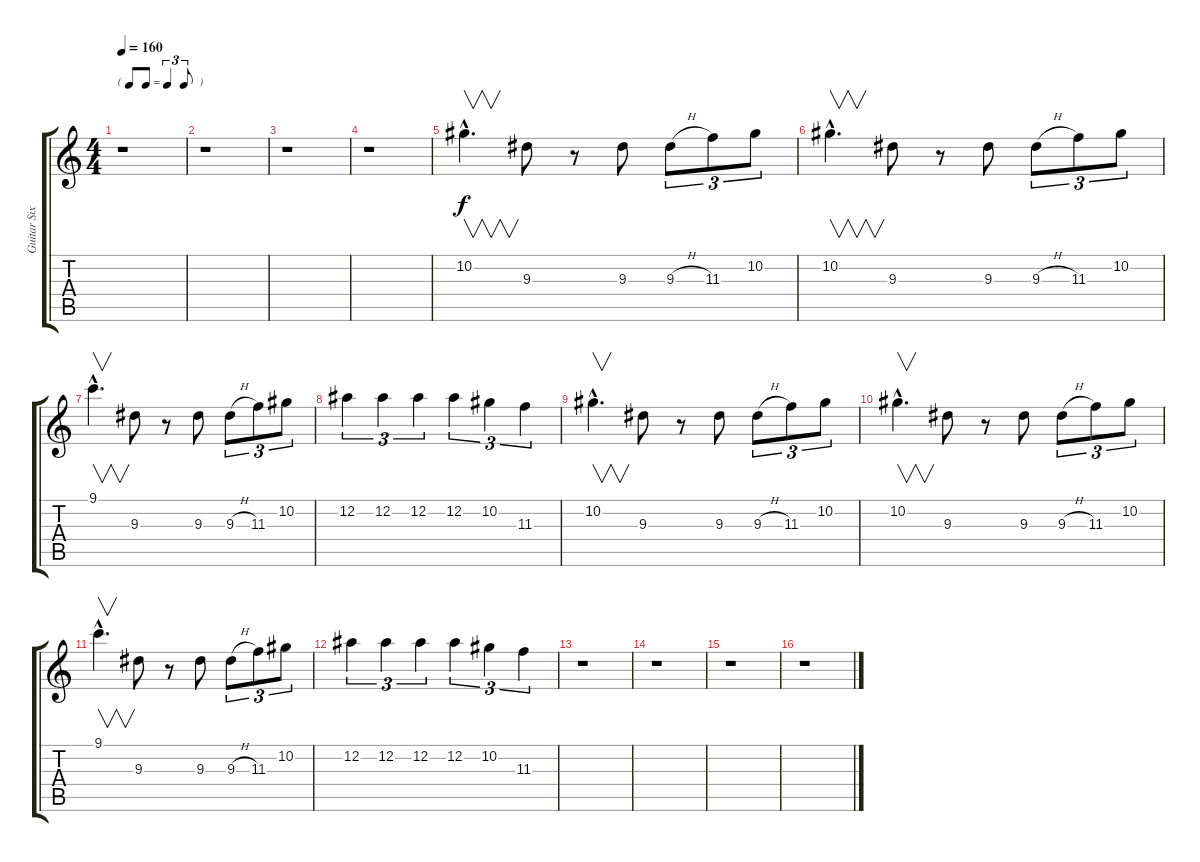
\track ("Guitar Six" "Guitar Six") {instrument distortionguitar}
\staff {score tabs}
\tuning (Eb4 Bb3 Gb3 Db3 Ab2 Eb2) {hide}
\ts (4 4)
\tf triplet8th
\tempo 160
\clef g2
\ks c
r.1{dy f} |
r.1 |
r.1 |
r.1 |
10.2{hac}.4{v d} 9.3.8 r.8 9.3.8 9.3{h}.8{tu (3 2)} 11.3.8{tu (3 2)} 10.2.8{tu (3 2)} |
10.2{hac}.4{v d} 9.3.8 r.8 9.3.8 9.3{h}.8{tu (3 2)} 11.3.8{tu (3 2)} 10.2.8{tu (3 2)} |
9.1{hac}.4{v d} 9.3.8 r.8 9.3.8 9.3{h}.8{tu (3 2)} 11.3.8{tu (3 2)} 10.2.8{tu (3 2)} |
12.2.4{tu (3 2)} 12.2.4{tu (3 2)} 12.2.4{tu (3 2)} 12.2.4{tu (3 2)} 10.2.4{tu (3 2)} 11.3.4{tu (3 2)} |
10.2{hac}.4{v d volume 8} 9.3.8 r.8 9.3.8 9.3{h}.8{tu (3 2)} 11.3.8{tu (3 2)} 10.2.8{tu (3 2)} |
10.2{hac}.4{v d} 9.3.8 r.8 9.3.8 9.3{h}.8{tu (3 2)} 11.3.8{tu (3 2)} 10.2.8{tu (3 2)} |
9.1{hac}.4{v d volume 0} 9.3.8 r.8 9.3.8 9.3{h}.8{tu (3 2)} 11.3.8{tu (3 2)} 10.2.8{tu (3 2)} |
12.2.4{tu (3 2)} 12.2.4{tu (3 2)} 12.2.4{tu (3 2)} 12.2.4{tu (3 2)} 10.2.4{tu (3 2)} 11.3.4{tu (3 2)} |
r.1 |
r.1 |
r.1 |
r.1
